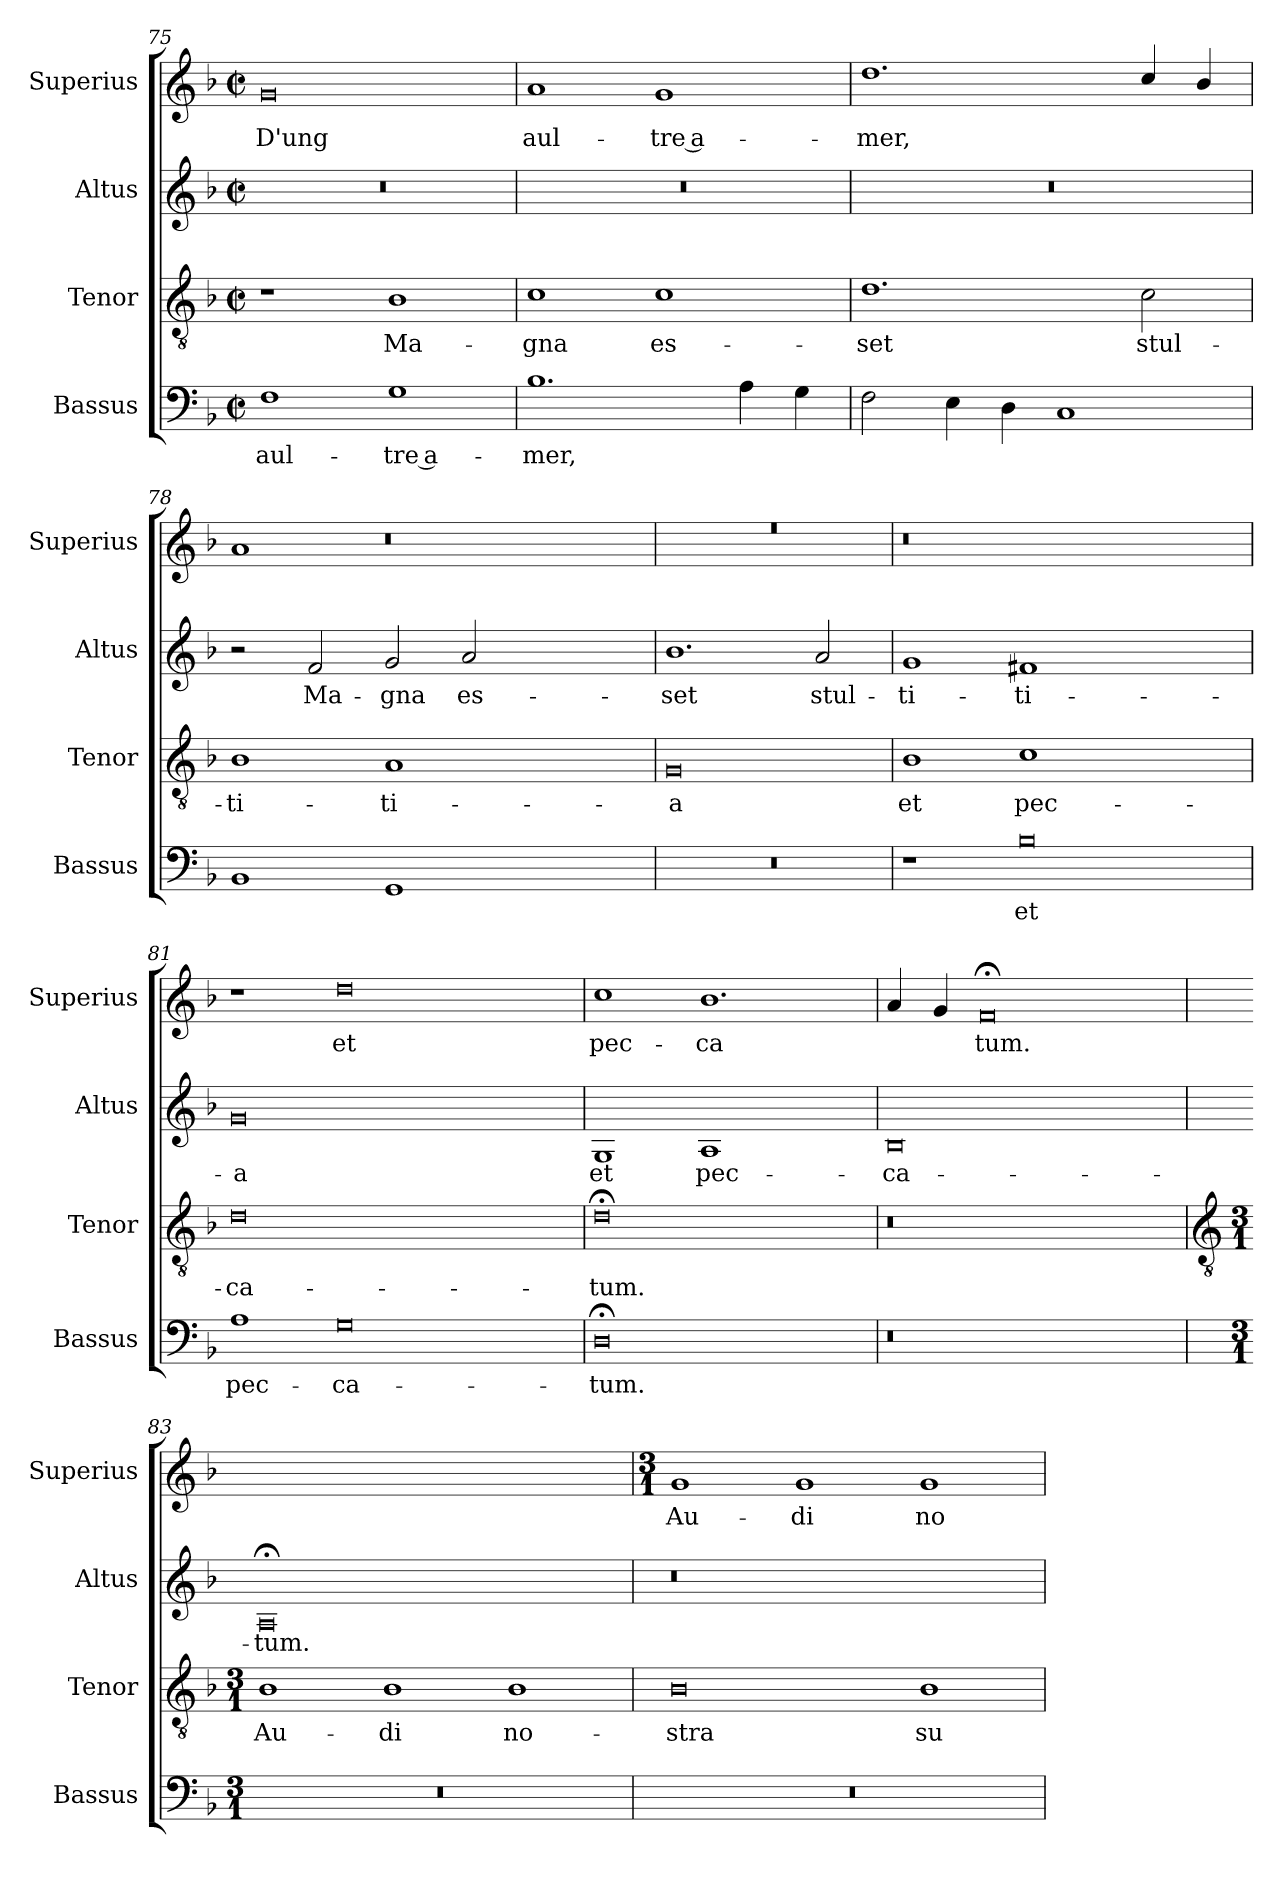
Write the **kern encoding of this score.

**kern	**text	**kern	**text	**kern	**text	**kern	**text
*part4	*part4	*part3	*part3	*part2	*part2	*part1	*part1
*staff4	*staff4	*staff3	*staff3	*staff2	*staff2	*staff1	*staff1
*I"Bassus	*	*I"Tenor	*	*I"Altus	*	*I"Superius	*
*I'Bassus	*	*I'Tenor	*	*I'Altus	*	*I'Superius	*
!!LO:LB:g=z
*clefF4	*	*clefGv2	*	*clefG2	*	*clefG2	*
*k[b-]	*	*k[b-]	*	*k[b-]	*	*k[b-]	*
*F:	*	*F:	*	*F:	*	*F:	*
*M4/2	*	*M4/2	*	*M4/2	*	*M4/2	*
*met(c|)	*	*met(c|)	*	*met(c|)	*	*met(c|)	*
=75	=75	=75	=75	=75	=75	=75	=75
!	!LO:LY:b	!	!	!	!	!	!LO:LY:b
*	*	*	*	*	*	*^	*
1F	aul-	1r	.	0r	.	0g	0ryy	D'ung
!	!LO:LY:b	!	!LO:LY:b	!	!	!	!	!
1G	-tre a-	1B-	Ma-	.	.	.	.	.
=76	=76	=76	=76	=76	=76	=76	=76	=76
!	!LO:LY:b	!	!LO:LY:b	!	!	!	!	!LO:LY:b
1.B-	-mer,	1c	-gna	0r	.	1a	0ryy	aul-
!	!	!	!LO:LY:b	!	!	!	!	!LO:LY:b
.	.	1c	es-	.	.	1g	.	-tre a-
4A	.	.	.	.	.	.	.	.
4G	.	.	.	.	.	.	.	.
=77	=77	=77	=77	=77	=77	=77	=77	=77
!	!	!	!LO:LY:b	!	!	!	!	!LO:LY:b
2F	.	1.d	-set	0r	.	1.dd	0ryy	-mer,
4E	.	.	.	.	.	.	.	.
4D	.	.	.	.	.	.	.	.
1C	.	.	.	.	.	.	.	.
!	!	!	!LO:LY:b	!	!	!	!	!
.	.	2c	stul-	.	.	4cc	.	.
.	.	.	.	.	.	4b-	.	.
=78	=78	=78	=78	=78	=78	=78	=78	=78
!	!	!	!LO:LY:b	!	!	!	!	!
1BB-	.	1B-	-ti-	2r	.	1a	0ryy	.
!	!	!	!	!	!LO:LY:b	!	!	!
.	.	.	.	2f	Ma-	.	.	.
!	!	!	!LO:LY:b	!	!LO:LY:b	!	!	!
1GG	.	1A	-ti-	2g	-gna	0r	.	.
!	!	!	!	!	!LO:LY:b	!	!	!
.	.	.	.	2a	es-	.	.	.
1ryy	.	1ryy	.	1ryy	.	.	1ryy	.
=79	=79	=79	=79	=79	=79	=79	=79	=79
!	!	!	!LO:LY:b	!	!LO:LY:b	!	!	!
0r	.	0G	-a	1.b-	-set	0r	0ryy	.
!	!	!	!	!	!LO:LY:b	!	!	!
.	.	.	.	2a	stul-	.	.	.
=80	=80	=80	=80	=80	=80	=80	=80	=80
!	!	!	!LO:LY:b	!	!LO:LY:b	!	!	!
1r	.	1B-	et	1g	-ti-	0r	0ryy	.
!	!LO:LY:b	!	!LO:LY:b	!	!LO:LY:b	!	!	!
0B-	et	1c	pec-	1f#	-ti-	.	.	.
.	.	1ryy	.	1ryy	.	1ryy	1ryy	.
=81	=81	=81	=81	=81	=81	=81	=81	=81
!	!LO:LY:b	!	!LO:LY:b	!	!LO:LY:b	!	!	!
1A	pec-	0d	-ca-	0g	-a	1r	1ryy	.
!	!LO:LY:b	!	!	!	!	!	!	!LO:LY:b
0G	-ca-	.	.	.	.	0dd	2ryy	et
.	.	.	.	.	.	.	2ryy	.
.	.	1ryy	.	1ryy	.	.	1ryy	.
=81	=81	=81	=81	=81	=81	=81	=81	=81
!	!LO:LY:b	!	!LO:LY:b	!	!LO:LY:b	!	!	!LO:LY:b
0D;<	-tum.	0d;<	-tum.	1G	et	1cc	0ryy	pec-
!	!	!	!	!	!LO:LY:b	!	!	!LO:LY:b
.	.	.	.	1A	pec-	1.b-	.	-ca
2ryy	.	2ryy	.	2ryy	.	.	2ryy	.
=82	=82	=82	=82	=82	=82	=82	=82	=82
!	!	!	!	!	!LO:LY:b	!	!	!
0r	.	0r	.	0B-	-ca-	4a	0ryy	.
.	.	.	.	.	.	4g	.	.
!	!	!	!	!	!	!	!	!LO:LY:b
.	.	.	.	.	.	0f;<	.	tum.
2ryy	.	2ryy	.	2ryy	.	.	2ryy	.
*	*	*	*	*	*	*v	*v	*
!!LO:LB:g=z
=83	=83	=83	=83	=83	=83	=83	=83
*	*	*clefGv2	*	*	*	*	*
*M3/1	*	*M3/1	*	*	*	*	*
*	*	*	*	*	*	*^	*
!	!	!	!LO:LY:b	!	!LO:LY:b	!	!	!
*	*	*	*	*	*	*v	*v	*
0.r	.	1B-	Au-	0A;<	-tum.	0ryy	.
!	!	!	!LO:LY:b	!	!	!	!
.	.	1B-	-di	.	.	.	.
!	!	!	!LO:LY:b	!	!	!	!
.	.	1B-	no-	1ryy	.	1ryy	.
!!LO:LB:g=z
=84	=84	=84	=84	=84	=84	=84	=84
*	*	*	*	*	*	*M3/1	*
!	!	!	!LO:LY:b	!	!	!	!LO:LY:b
0.r	.	0B-	-stra	0r	.	1g	Au-
!	!	!	!	!	!	!	!LO:LY:b
.	.	.	.	.	.	1g	-di
!	!	!	!LO:LY:b	!	!	!	!LO:LY:b
.	.	1B-	su-	1ryy	.	1g	no-
=	=	=	=	=	=	=	=
*-	*-	*-	*-	*-	*-	*-	*-
